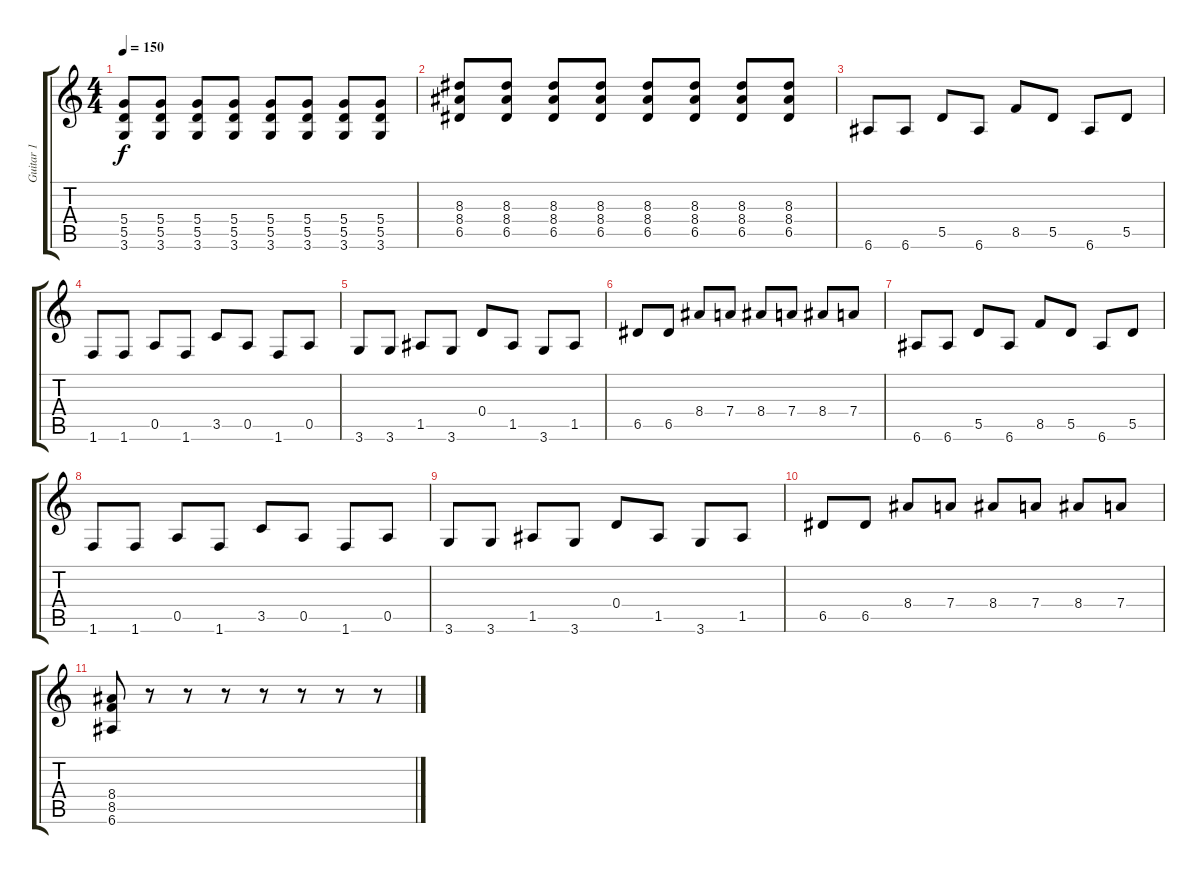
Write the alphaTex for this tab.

\track ("Guitar 1" "Guitar 1") {instrument distortionguitar}
\staff {score tabs}
\tuning (E4 B3 G3 D3 A2 E2) {hide}
\ts (4 4)
\tempo 150
\clef g2
\ks c
(5.4 5.5 3.6).8{dy f} (5.4 5.5 3.6).8 (5.4 5.5 3.6).8 (5.4 5.5 3.6).8 (5.4 5.5 3.6).8 (5.4 5.5 3.6).8 (5.4 5.5 3.6).8 (5.4 5.5 3.6).8 |
(8.3 8.4 6.5).8 (8.3 8.4 6.5).8 (8.3 8.4 6.5).8 (8.3 8.4 6.5).8 (8.3 8.4 6.5).8 (8.3 8.4 6.5).8 (8.3 8.4 6.5).8 (8.3 8.4 6.5).8 |
6.6.8{instrument distortionguitar} 6.6.8 5.5.8 6.6.8 8.5.8 5.5.8 6.6.8 5.5.8 |
1.6.8 1.6.8 0.5.8 1.6.8 3.5.8 0.5.8 1.6.8 0.5.8 |
3.6.8 3.6.8 1.5.8 3.6.8 0.4.8 1.5.8 3.6.8 1.5.8 |
6.5.8 6.5.8 8.4.8 7.4.8 8.4.8 7.4.8 8.4.8 7.4.8 |
6.6.8 6.6.8 5.5.8 6.6.8 8.5.8 5.5.8 6.6.8 5.5.8 |
1.6.8 1.6.8 0.5.8 1.6.8 3.5.8 0.5.8 1.6.8 0.5.8 |
3.6.8 3.6.8 1.5.8 3.6.8 0.4.8 1.5.8 3.6.8 1.5.8 |
6.5.8 6.5.8 8.4.8 7.4.8 8.4.8 7.4.8 8.4.8 7.4.8 |
(8.4 8.5 6.6).8 r.8 r.8 r.8 r.8 r.8 r.8 r.8
